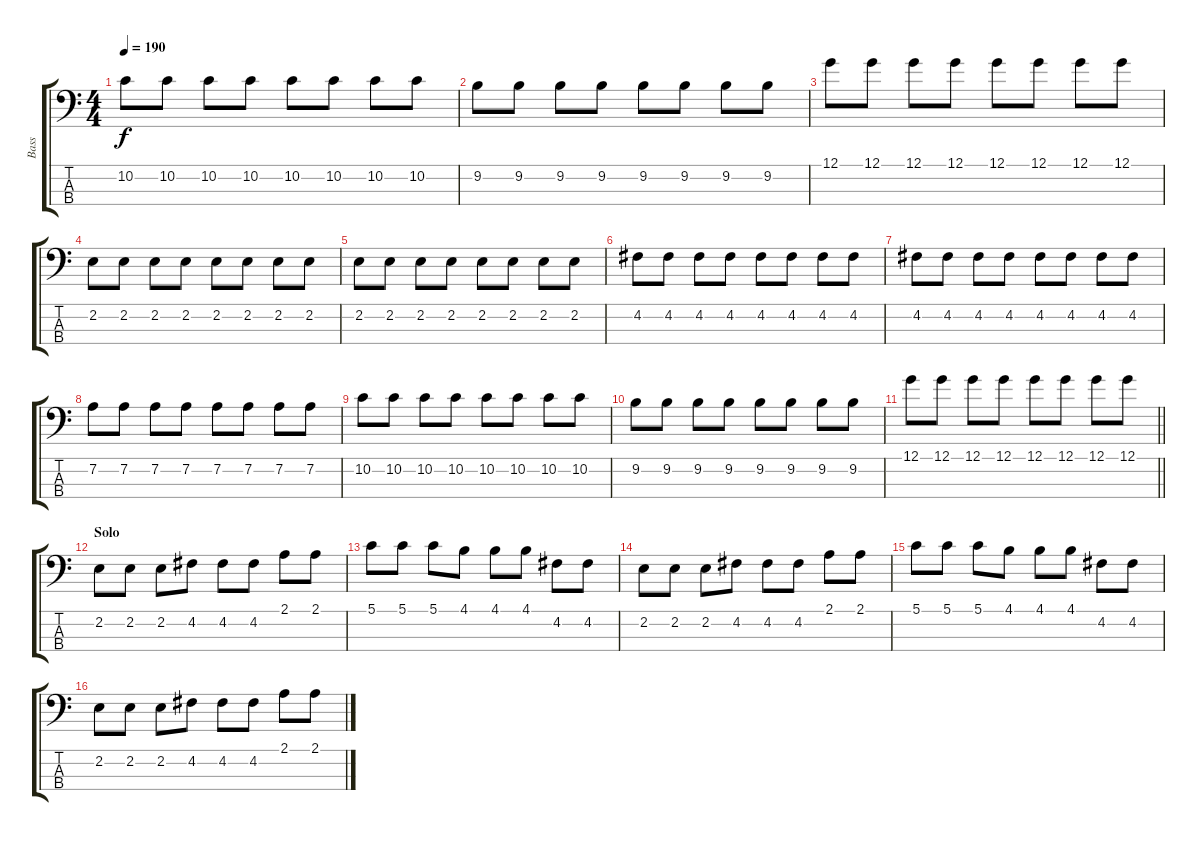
\track ("Bass" "Bass") {instrument electricbassfinger}
\staff {score tabs}
\tuning (G2 D2 A1 E1) {hide}
\ts (4 4)
\tempo 190
\clef f4
\ks c
10.2.8{dy f} 10.2.8 10.2.8 10.2.8 10.2.8 10.2.8 10.2.8 10.2.8 |
9.2.8 9.2.8 9.2.8 9.2.8 9.2.8 9.2.8 9.2.8 9.2.8 |
12.1.8 12.1.8 12.1.8 12.1.8 12.1.8 12.1.8 12.1.8 12.1.8 |
2.2.8 2.2.8 2.2.8 2.2.8 2.2.8 2.2.8 2.2.8 2.2.8 |
2.2.8 2.2.8 2.2.8 2.2.8 2.2.8 2.2.8 2.2.8 2.2.8 |
4.2.8 4.2.8 4.2.8 4.2.8 4.2.8 4.2.8 4.2.8 4.2.8 |
4.2.8 4.2.8 4.2.8 4.2.8 4.2.8 4.2.8 4.2.8 4.2.8 |
7.2.8 7.2.8 7.2.8 7.2.8 7.2.8 7.2.8 7.2.8 7.2.8 |
10.2.8 10.2.8 10.2.8 10.2.8 10.2.8 10.2.8 10.2.8 10.2.8 |
9.2.8 9.2.8 9.2.8 9.2.8 9.2.8 9.2.8 9.2.8 9.2.8 |
\barLineRight lightlight
12.1.8 12.1.8 12.1.8 12.1.8 12.1.8 12.1.8 12.1.8 12.1.8 |
\section ("" "Solo")
2.2.8 2.2.8 2.2.8 4.2.8 4.2.8 4.2.8 2.1.8 2.1.8 |
5.1.8 5.1.8 5.1.8 4.1.8 4.1.8 4.1.8 4.2.8 4.2.8 |
2.2.8 2.2.8 2.2.8 4.2.8 4.2.8 4.2.8 2.1.8 2.1.8 |
5.1.8 5.1.8 5.1.8 4.1.8 4.1.8 4.1.8 4.2.8 4.2.8 |
2.2.8 2.2.8 2.2.8 4.2.8 4.2.8 4.2.8 2.1.8 2.1.8
